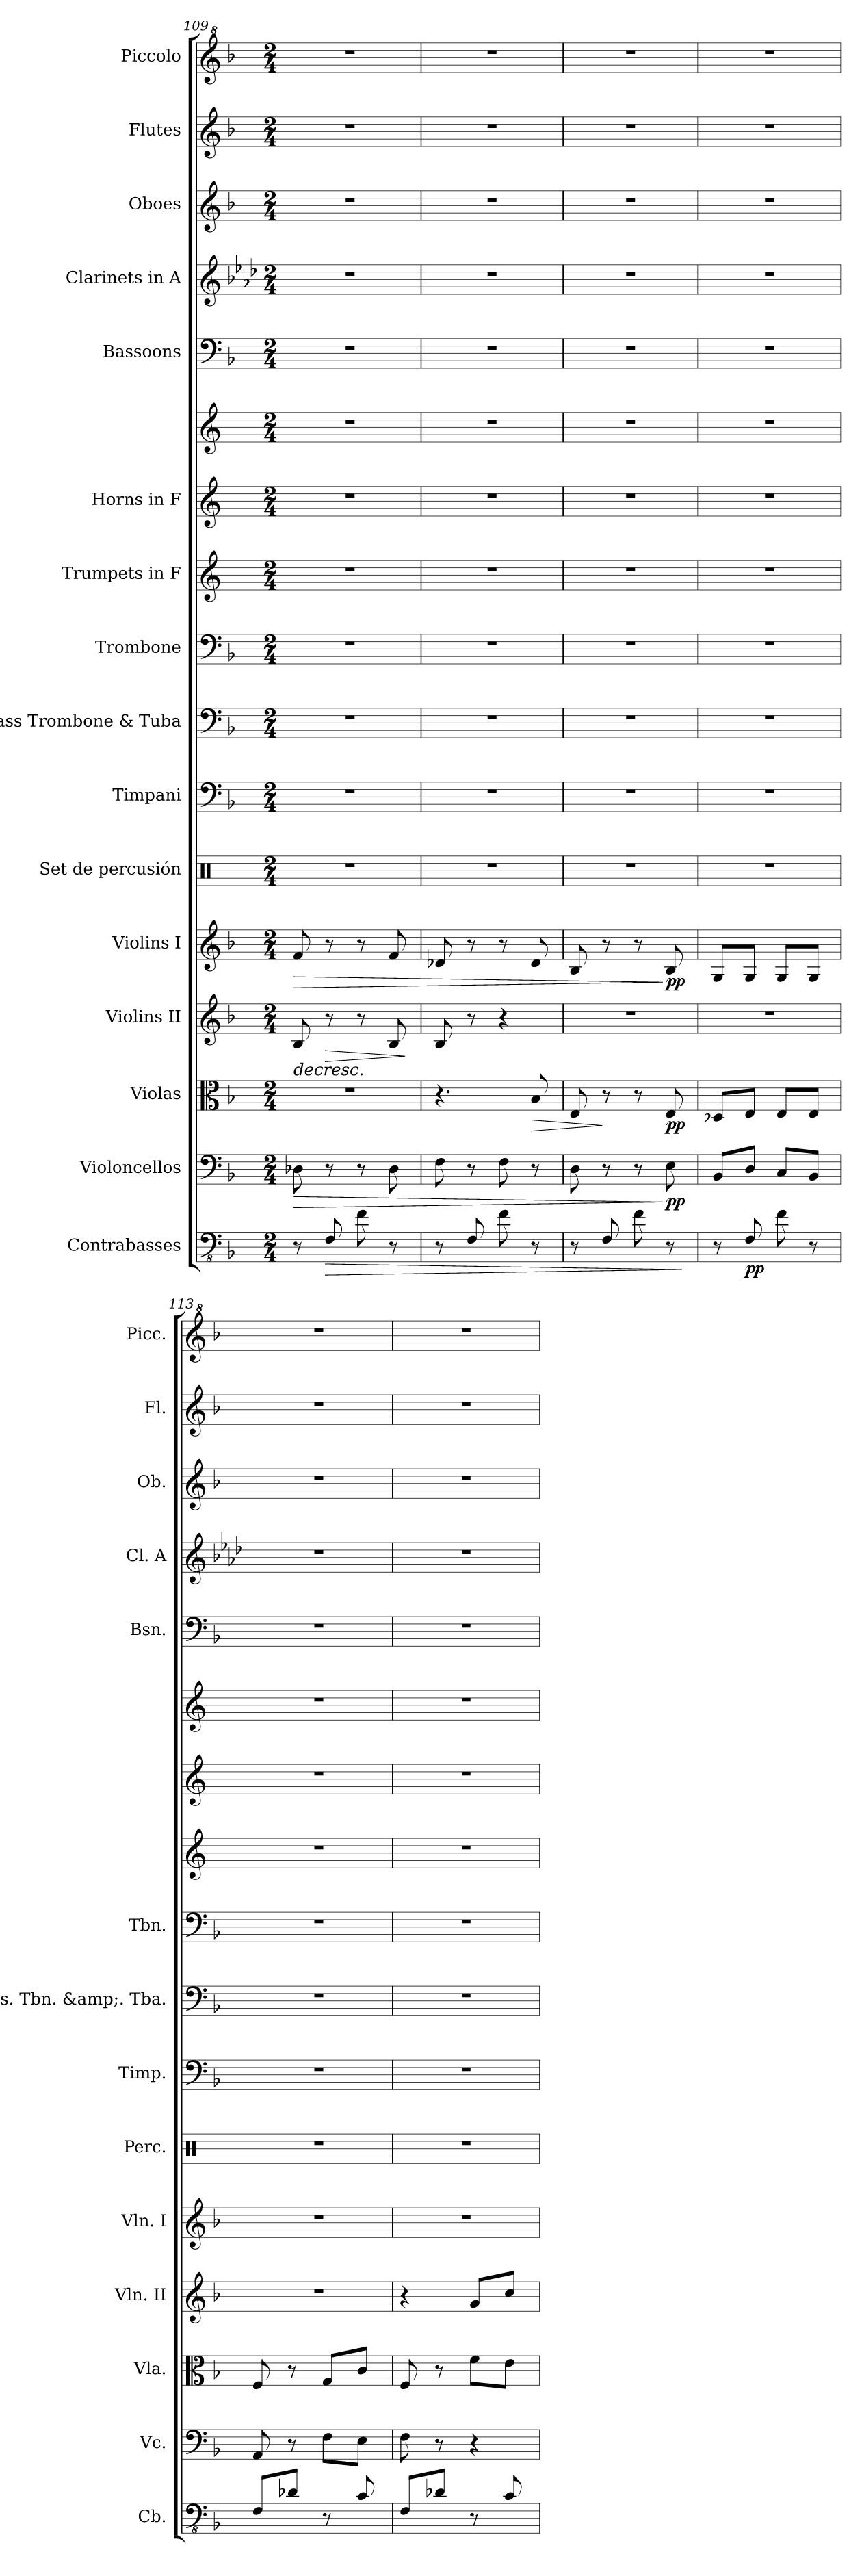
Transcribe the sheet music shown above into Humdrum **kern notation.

**kern	**dynam	**kern	**dynam	**kern	**dynam	**kern	**dynam	**kern	**dynam	**kern	**kern	**kern	**kern	**kern	**kern	**kern	**kern	**kern	**kern	**kern	**kern
*part16	*part16	*part15	*part15	*part14	*part14	*part13	*part13	*part12	*part12	*part11	*part10	*part9	*part8	*part7	*part6	*part6	*part5	*part4	*part3	*part2	*part1
*staff17	*staff17	*staff16	*staff16	*staff15	*staff15	*staff14	*staff14	*staff13	*staff13	*staff12	*staff11	*staff10	*staff9	*staff8	*staff7	*staff6	*staff5	*staff4	*staff3	*staff2	*staff1
*I"Contrabasses	*	*I"Violoncellos	*	*I"Violas	*	*I"Violins II	*	*I"Violins I	*	*I"Set de percusión	*I"Timpani	*I"Bass Trombone &amp; Tuba	*I"Trombone	*I"Trumpets in F	*I"Horns in F	*	*I"Bassoons	*I"Clarinets in A	*I"Oboes	*I"Flutes	*I"Piccolo
*I'Cb.	*	*I'Vc.	*	*I'Vla.	*	*I'Vln. II	*	*I'Vln. I	*	*I'Perc.	*I'Timp.	*I'Bs. Tbn. &amp;. Tba.	*I'Tbn.	*	*	*	*I'Bsn.	*I'Cl. A	*I'Ob.	*I'Fl.	*I'Picc.
!!LO:PB:g=z
*clefFv4	*	*clefF4	*	*clefC3	*	*clefG2	*	*clefG2	*	*clefX	*clefF4	*clefF4	*clefF4	*clefG2	*clefG2	*clefG2	*clefF4	*clefG2	*clefG2	*clefG2	*clefG^2
*ITrd7c12	*	*	*	*	*	*	*	*	*	*	*	*	*	*ITrd4c7	*ITrd4c7	*ITrd4c7	*	*ITrd2c3	*	*	*ITrd-7c-12
*k[b-]	*	*k[b-]	*	*k[b-]	*	*k[b-]	*	*k[b-]	*	*k[]	*k[b-]	*k[b-]	*k[b-]	*k[b-]	*k[b-]	*k[b-]	*k[b-]	*k[b-]	*k[b-]	*k[b-]	*k[b-]
*M2/4	*	*M2/4	*	*M2/4	*	*M2/4	*	*M2/4	*	*M2/4	*M2/4	*M2/4	*M2/4	*M2/4	*M2/4	*M2/4	*M2/4	*M2/4	*M2/4	*M2/4	*M2/4
=109	=109	=109	=109	=109	=109	=109	=109	=109	=109	=109	=109	=109	=109	=109	=109	=109	=109	=109	=109	=109	=109
!	!	!	!LO:HP:b	!	!	!	!LO:HP:b	!	!LO:HP:b	!	!	!	!	!	!	!	!	!	!	!	!
8r	.	8D-X\	>	2r	.	8B-/	>	8f/	>	2r	2r	2r	2r	2r	2r	2r	2r	2r	2r	2r	2r
!	!LO:HP:b	!	!	!	!	!	!LO:HP:b	!	!	!	!	!	!	!	!	!	!	!	!	!	!
8FFF/	>	8r	.	.	.	8r	>	8r	.	.	.	.	.	.	.	.	.	.	.	.	.
8FF\	.	8r	.	.	.	8r	.	8r	.	.	.	.	.	.	.	.	.	.	.	.	.
8r	.	8D-\	.	.	.	8B-/	.	8f/	.	.	.	.	.	.	.	.	.	.	.	.	.
.	.	.	.	.	.	.	] ]	.	.	.	.	.	.	.	.	.	.	.	.	.	.
=110	=110	=110	=110	=110	=110	=110	=110	=110	=110	=110	=110	=110	=110	=110	=110	=110	=110	=110	=110	=110	=110
8r	.	8F\	.	4.r	.	8B-/	.	8d-X/	.	2r	2r	2r	2r	2r	2r	2r	2r	2r	2r	2r	2r
8FFF/	.	8r	.	.	.	8r	.	8r	.	.	.	.	.	.	.	.	.	.	.	.	.
8FF\	.	8F\	.	.	.	4r	.	8r	.	.	.	.	.	.	.	.	.	.	.	.	.
!	!	!	!	!	!LO:HP:b	!	!	!	!	!	!	!	!	!	!	!	!	!	!	!	!
8r	.	8r	.	8B-/	>	.	.	8d-/	.	.	.	.	.	.	.	.	.	.	.	.	.
=111	=111	=111	=111	=111	=111	=111	=111	=111	=111	=111	=111	=111	=111	=111	=111	=111	=111	=111	=111	=111	=111
8r	.	8D\	.	8E/	.	2r	.	8B-/	.	2r	2r	2r	2r	2r	2r	2r	2r	2r	2r	2r	2r
8FFF/	.	8r	.	8r	]	.	.	8r	.	.	.	.	.	.	.	.	.	.	.	.	.
8FF\	.	8r	.	8r	.	.	.	8r	.	.	.	.	.	.	.	.	.	.	.	.	.
!	!	!	!LO:DY:n=1:b	!	!LO:DY:b	!	!	!	!LO:DY:n=1:b	!	!	!	!	!	!	!	!	!	!	!	!
8r	.	8E\	] pp	8E/	pp	.	.	8B-/	] pp	.	.	.	.	.	.	.	.	.	.	.	.
.	]	.	.	.	.	.	.	.	.	.	.	.	.	.	.	.	.	.	.	.	.
=112	=112	=112	=112	=112	=112	=112	=112	=112	=112	=112	=112	=112	=112	=112	=112	=112	=112	=112	=112	=112	=112
8r	.	8BB-/L	.	8D-X/L	.	2r	.	8G/L	.	2r	2r	2r	2r	2r	2r	2r	2r	2r	2r	2r	2r
!	!LO:DY:b	!	!	!	!	!	!	!	!	!	!	!	!	!	!	!	!	!	!	!	!
8FFF/	pp	8D/J	.	8E/J	.	.	.	8G/J	.	.	.	.	.	.	.	.	.	.	.	.	.
8FF\	.	8C/L	.	8E/L	.	.	.	8G/L	.	.	.	.	.	.	.	.	.	.	.	.	.
8r	.	8BB-/J	.	8E/J	.	.	.	8G/J	.	.	.	.	.	.	.	.	.	.	.	.	.
=113	=113	=113	=113	=113	=113	=113	=113	=113	=113	=113	=113	=113	=113	=113	=113	=113	=113	=113	=113	=113	=113
8FFF/L	.	8AA/	.	8F/	.	2r	.	2r	.	2r	2r	2r	2r	2r	2r	2r	2r	2r	2r	2r	2r
8DD-X/J	.	8r	.	8r	.	.	.	.	.	.	.	.	.	.	.	.	.	.	.	.	.
8r	.	8F\L	.	8G/L	.	.	.	.	.	.	.	.	.	.	.	.	.	.	.	.	.
8CC/	.	8E\J	.	8c/J	.	.	.	.	.	.	.	.	.	.	.	.	.	.	.	.	.
!!LO:PB:g=z
=114	=114	=114	=114	=114	=114	=114	=114	=114	=114	=114	=114	=114	=114	=114	=114	=114	=114	=114	=114	=114	=114
8FFF/L	.	8F\	.	8F/	.	4r	.	2r	.	2r	2r	2r	2r	2r	2r	2r	2r	2r	2r	2r	2r
8DD-X/J	.	8r	.	8r	.	.	.	.	.	.	.	.	.	.	.	.	.	.	.	.	.
8r	.	4r	.	8f\L	.	8g/L	.	.	.	.	.	.	.	.	.	.	.	.	.	.	.
8CC/	.	.	.	8e\J	.	8cc/J	.	.	.	.	.	.	.	.	.	.	.	.	.	.	.
=	=	=	=	=	=	=	=	=	=	=	=	=	=	=	=	=	=	=	=	=	=
*-	*-	*-	*-	*-	*-	*-	*-	*-	*-	*-	*-	*-	*-	*-	*-	*-	*-	*-	*-	*-	*-
